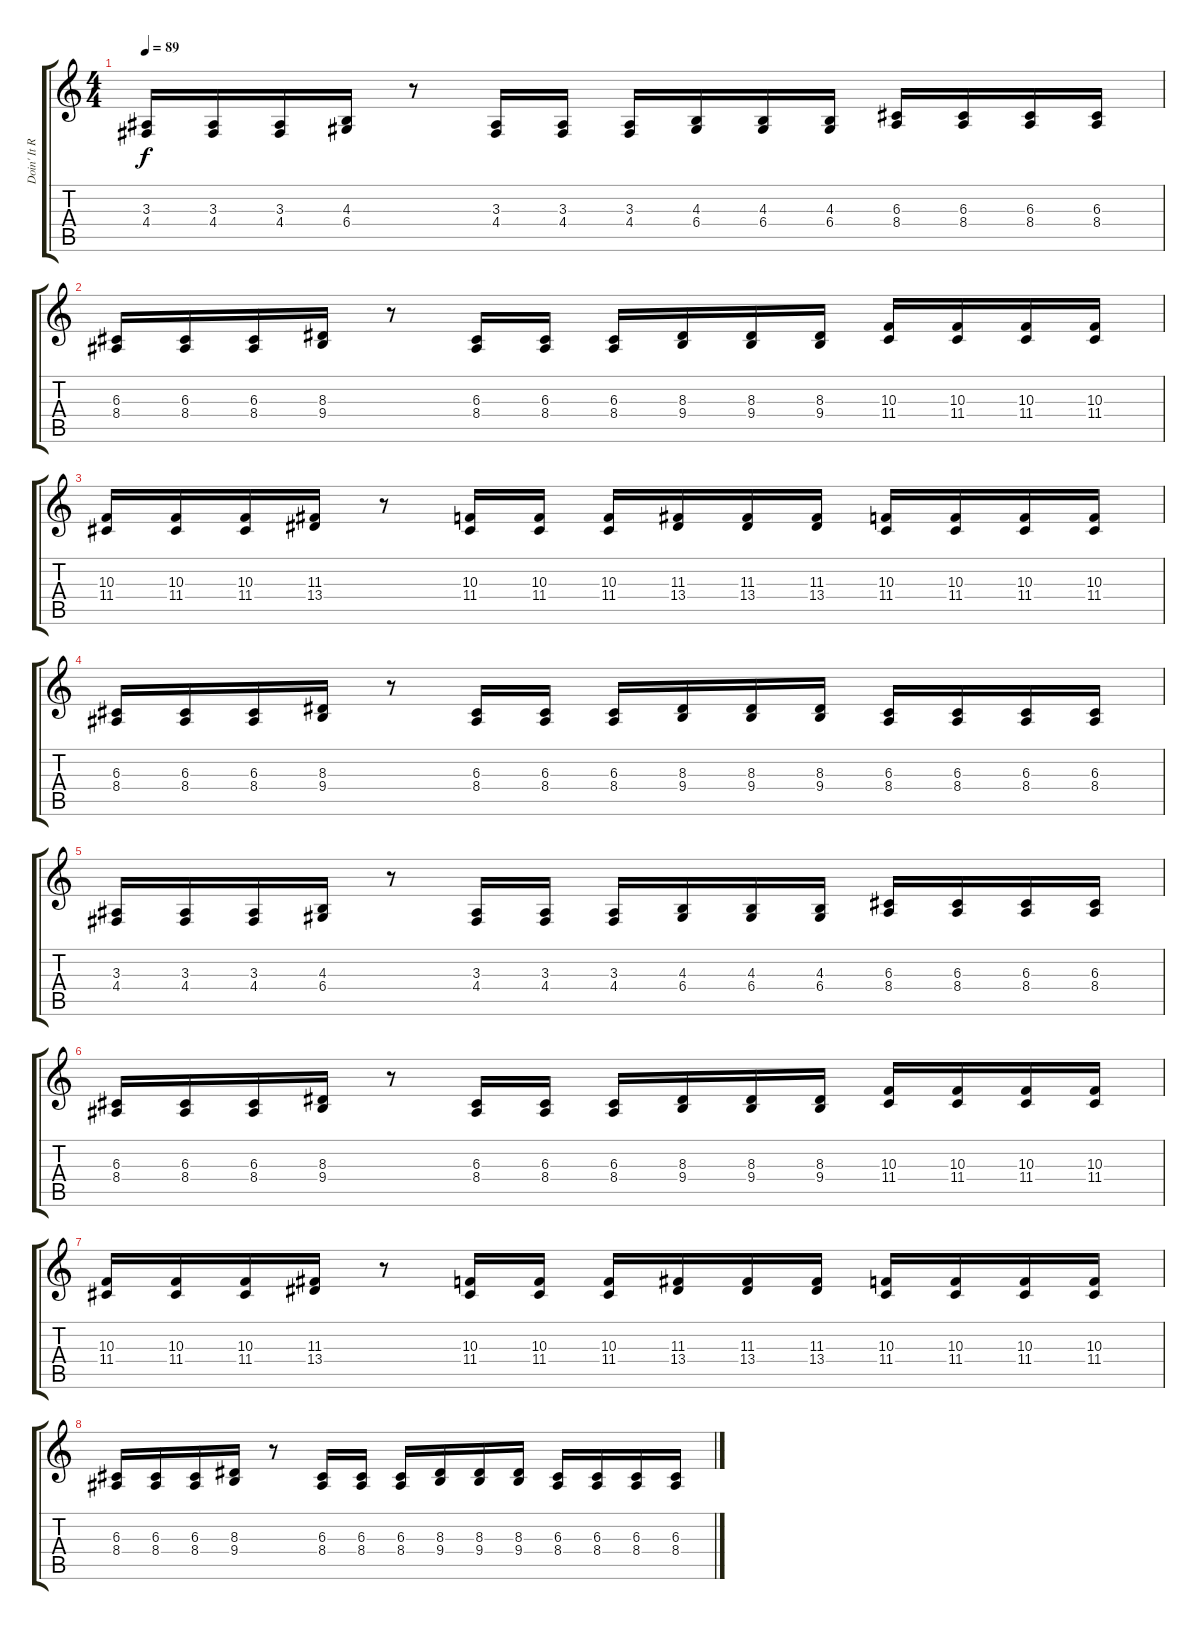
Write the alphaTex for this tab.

\track ("Doin' It Right #2" "Doin' It R") {instrument clavinet}
\staff {score tabs}
\tuning (E4 B3 G3 D3 A2 E2) {hide}
\ts (4 4)
\tempo 89
\clef g2
\ks c
(3.3 4.4).16{dy f} (3.3 4.4).16 (3.3 4.4).16 (4.3 6.4).16 r.8 (3.3 4.4).16 (3.3 4.4).16 (3.3 4.4).16 (4.3 6.4).16 (4.3 6.4).16 (4.3 6.4).16 (6.3 8.4).16 (6.3 8.4).16 (6.3 8.4).16 (6.3 8.4).16 |
(6.3 8.4).16 (6.3 8.4).16 (6.3 8.4).16 (8.3 9.4).16 r.8 (6.3 8.4).16 (6.3 8.4).16 (6.3 8.4).16 (8.3 9.4).16 (8.3 9.4).16 (8.3 9.4).16 (10.3 11.4).16 (10.3 11.4).16 (10.3 11.4).16 (10.3 11.4).16 |
(10.3 11.4).16 (10.3 11.4).16 (10.3 11.4).16 (11.3 13.4).16 r.8 (10.3 11.4).16 (10.3 11.4).16 (10.3 11.4).16 (11.3 13.4).16 (11.3 13.4).16 (11.3 13.4).16 (10.3 11.4).16 (10.3 11.4).16 (10.3 11.4).16 (10.3 11.4).16 |
(6.3 8.4).16 (6.3 8.4).16 (6.3 8.4).16 (8.3 9.4).16 r.8 (6.3 8.4).16 (6.3 8.4).16 (6.3 8.4).16 (8.3 9.4).16 (8.3 9.4).16 (8.3 9.4).16 (6.3 8.4).16 (6.3 8.4).16 (6.3 8.4).16 (6.3 8.4).16 |
(3.3 4.4).16 (3.3 4.4).16 (3.3 4.4).16 (4.3 6.4).16 r.8 (3.3 4.4).16 (3.3 4.4).16 (3.3 4.4).16 (4.3 6.4).16 (4.3 6.4).16 (4.3 6.4).16 (6.3 8.4).16 (6.3 8.4).16 (6.3 8.4).16 (6.3 8.4).16 |
(6.3 8.4).16 (6.3 8.4).16 (6.3 8.4).16 (8.3 9.4).16 r.8 (6.3 8.4).16 (6.3 8.4).16 (6.3 8.4).16 (8.3 9.4).16 (8.3 9.4).16 (8.3 9.4).16 (10.3 11.4).16 (10.3 11.4).16 (10.3 11.4).16 (10.3 11.4).16 |
(10.3 11.4).16 (10.3 11.4).16 (10.3 11.4).16 (11.3 13.4).16 r.8 (10.3 11.4).16 (10.3 11.4).16 (10.3 11.4).16 (11.3 13.4).16 (11.3 13.4).16 (11.3 13.4).16 (10.3 11.4).16 (10.3 11.4).16 (10.3 11.4).16 (10.3 11.4).16 |
(6.3 8.4).16 (6.3 8.4).16 (6.3 8.4).16 (8.3 9.4).16 r.8 (6.3 8.4).16 (6.3 8.4).16 (6.3 8.4).16 (8.3 9.4).16 (8.3 9.4).16 (8.3 9.4).16 (6.3 8.4).16 (6.3 8.4).16 (6.3 8.4).16 (6.3 8.4).16
